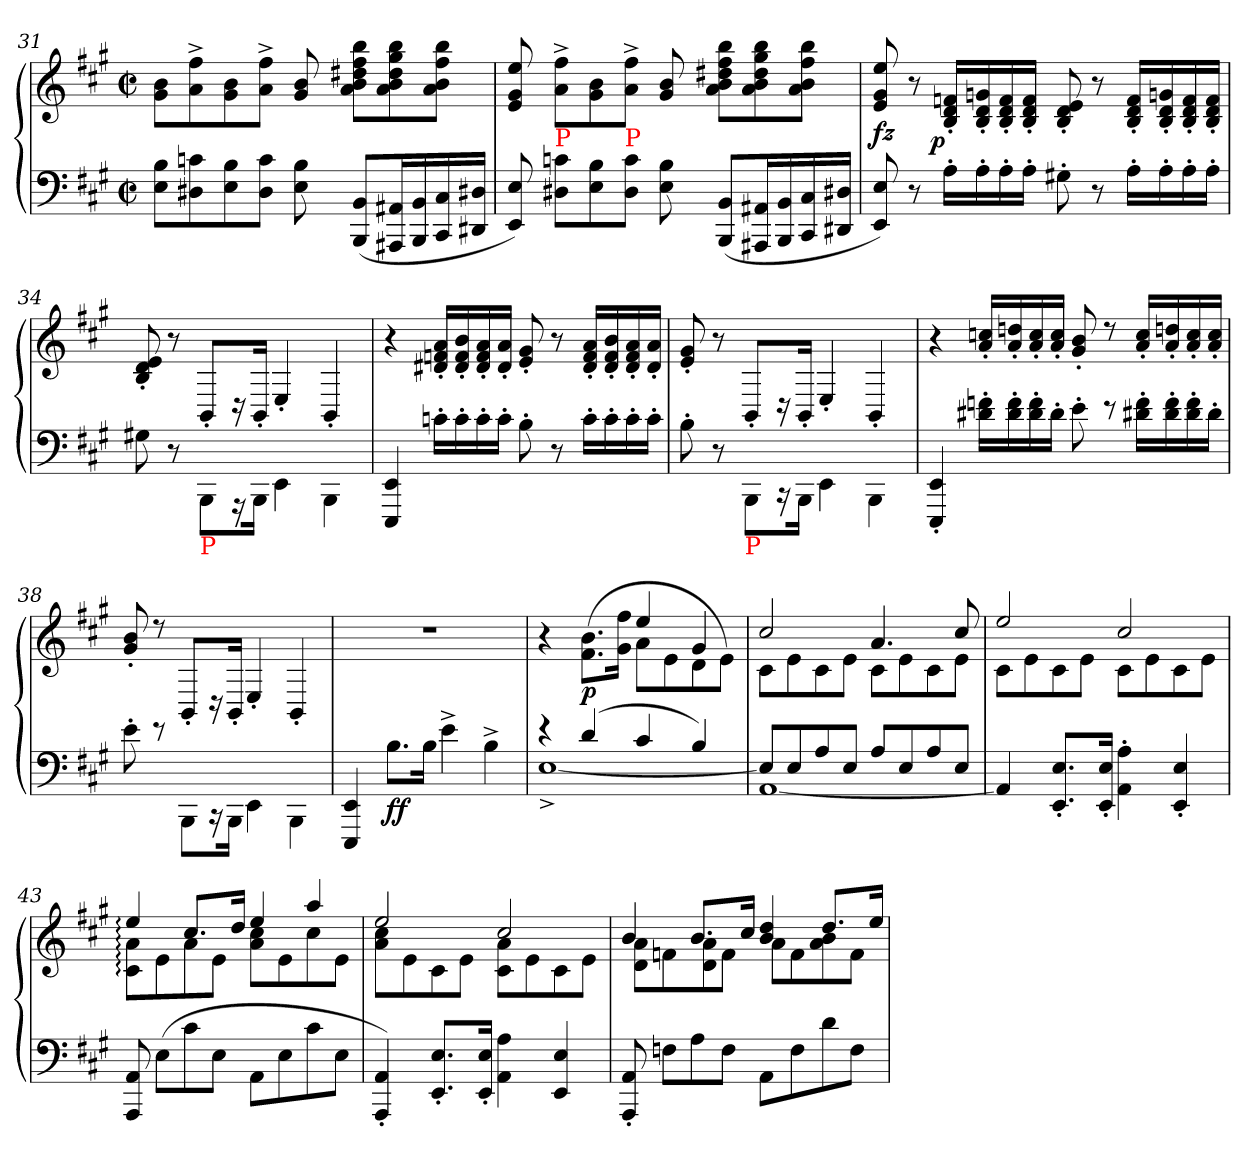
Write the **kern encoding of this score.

**kern	**kern	**dynam
*part1	*part1	*part1
*staff2	*staff1	*staff1/2
*clefF4	*clefG2	*
*k[f#c#g#]	*k[f#c#g#]	*
*M2/2	*M2/2	*
*met(c|)	*met(c|)	*
=31	=31	=31
8B 8EL	8b 8g#L	.
8cn 8D#X	8ff#^< 8a^<	.
8B 8E	8b 8g#	.
8c 8D#J	8ff#^< 8a^<J	.
8B 8E	8b 8g#	.
(<8BB 8BBBL	8bb 8ff# 8dd#X 8b 8aL	.
16AA#X 16AAA#XL	8bb 8gg# 8dd# 8b 8a	.
16BB 16BBB	.	.
16C# 16CC#	8bb 8ff# 8b 8aJ	.
16D#X 16DD#XJJ	.	.
=32	=32	=32
8E 8EE)	8ee 8g# 8e	.
!	!LO:TX:b:color=red:t=P	!
8cn 8D#XL	8ff#^< 8a^<L	.
8B 8E	8b 8g#	.
!	!LO:TX:b:color=red:t=P	!
8c 8D#J	8ff#^< 8a^<J	.
8B 8E	8b 8g#	.
(<8BB 8BBBL	8bb 8ff# 8dd#X 8b 8aL	.
16AA#X 16AAA#XL	8bb 8gg# 8dd# 8b 8a	.
16BB 16BBB	.	.
16C# 16CC#	8bb 8ff# 8b 8aJ	.
16D#X 16DD#XJJ	.	.
=33	=33	=33
8E 8EE)	8ee 8g# 8e	fz
8r	8r	.
!	!	!LO:DY:rj
16A'>LL	16fn' 16d' 16B'LL	p
16A'>	16gn' 16d' 16B'	.
16A'>	16f' 16d' 16B'	.
16A'>JJ	16f' 16d' 16B'JJ	.
8G#X'>	8e' 8d' 8B'	.
8r	8r	.
16A'>LL	16f' 16d' 16B'LL	.
16A'>	16gn' 16d' 16B'	.
16A'>	16f' 16d' 16B'	.
16A'>JJ	16f' 16d' 16B'JJ	.
=34	=34	=34
8G#X	8e' 8d' 8B'	.
8r	8r	.
!LO:TX:b:color=red:t=P	!	!
8BBB\L	8BB'>/L	.
16rAAA	16r	.
16BBB\Jk	16BB'>/Jk	.
4EE\	4E'>/	.
4BBB\	4BB'>/	.
=35	=35	=35
4EE 4EEE	4r	.
16cn'>LL	16a' 16fn' 16d#X'LL	.
16c'>	16b' 16f' 16d#'	.
16c'>	16a' 16f' 16d#'	.
16c'>JJ	16a' 16d#'JJ	.
8B'>	8g#' 8e'	.
8r	8r	.
16c'>LL	16a' 16f' 16d#'LL	.
16c'>	16b' 16f' 16d#'	.
16c'>	16a' 16f' 16d#'	.
16c'>JJ	16a' 16d#'JJ	.
=36	=36	=36
8B'>	8g#' 8e'	.
8r	8r	.
!LO:TX:b:color=red:t=P	!	!
8BBB\L	8BB'>/L	.
16rCC	16r	.
16BBB\Jk	16BB'>/Jk	.
4EE\	4E'>/	.
4BBB\	4BB'>/	.
=37	=37	=37
4EE' 4EEE'	4r	.
16fn'<\ 16d#X'<\LL	16ccn'>/ 16a'>/LL	.
16f'<\ 16d#'<\	16ddn'>/ 16a'>/	.
16f'<\ 16d#'<\	16cc'>/ 16a'>/	.
16d#'<\JJ	16cc'>/ 16a'>/JJ	.
8e'<\	8b'>/ 8g#'>/	.
8re	8rdd	.
16f'<\ 16d#X'<\LL	16cc'>/ 16a'>/LL	.
16f'<\ 16d#'<\	16ddn'>/ 16a'>/	.
16f'<\ 16d#'<\	16cc'>/ 16a'>/	.
16d#'<\JJ	16cc'>/ 16a'>/JJ	.
=38	=38	=38
8e'<\	8b'>/ 8g#'>/	.
8re	8rdd	.
8BBB\L	8BB'>/L	.
16rCC	16r	.
16BBB\Jk	16BB'>/Jk	.
4EE\	4E'>/	.
4BBB\	4BB'>/	.
=39	=39	=39
4EE 4EEE	1r	.
!	!	!LO:DY:b=2
8.BL	.	ff
16BJk	.	.
4e^>	.	.
4B^>	.	.
=40	=40	=40
*^	*^	*
4re	[1E^<	4r	2ryy	.
(>4d	.	(>8.b 8.f#L	.	p
.	.	16ff# 16g#Jk	.	.
4c#	.	4ee	8aL	.
.	.	.	8e	.
4B)	.	4g#	8d	.
.	.	.	8eJ)	.
=41	=41	=41	=41	=41
8EL]	[1AA	2cc#	8c#L	.
8E	.	.	8e	.
8A	.	.	8c#	.
8EJ	.	.	8eJ	.
8AL	.	4.a	8c#L	.
8E	.	.	8e	.
8A	.	.	8c#	.
8EJ	.	8cc#	8eJ	.
*v	*v	*	*	*
=42	=42	=42	=42
4AA]	2ee	8c#L	.
.	.	8e	.
8.E' 8.EE'L	.	8c#	.
.	.	8eJ	.
16E' 16EE'Jk	.	.	.
4A' 4AA'	2cc#	8c#L	.
.	.	8e	.
4E' 4EE'	.	8c#	.
.	.	8eJ	.
=43	=43	=43	=43
8AA 8AAA	4ee:	8a: 8c#:L	.
(>8EL	.	8e	.
8c#	8.cc#L	8a	.
8EJ	.	8eJ	.
.	16ddJk	.	.
8AAL	4ee	8cc# 8aL	.
8E	.	8e	.
8c#	4aa	8cc#	.
8EJ	.	8eJ	.
=44	=44	=44	=44
4AA' 4AAA')	2ee	8cc# 8aL	.
.	.	8e	.
8.E' 8.EE'L	.	8c#	.
.	.	8eJ	.
16E' 16EE'Jk	.	.	.
4A 4AA	2cc#	8a 8c#L	.
.	.	8e	.
4E 4EE	.	8c#	.
.	.	8eJ	.
=45	=45	=45	=45
8AA' 8AAA'	4b	8a 8dL	.
8FnL	.	8fn	.
8A	8.bL	8a 8d	.
8FJ	.	8fJ	.
.	16cc#Jk	.	.
8AAL	4dd 4b	8aL	.
8F	.	8f	.
8d	8.ddL	8b 8a	.
8FJ	.	8fJ	.
.	16eeJk	.	.
*	*v	*v	*
=	=	=
*-	*-	*-
